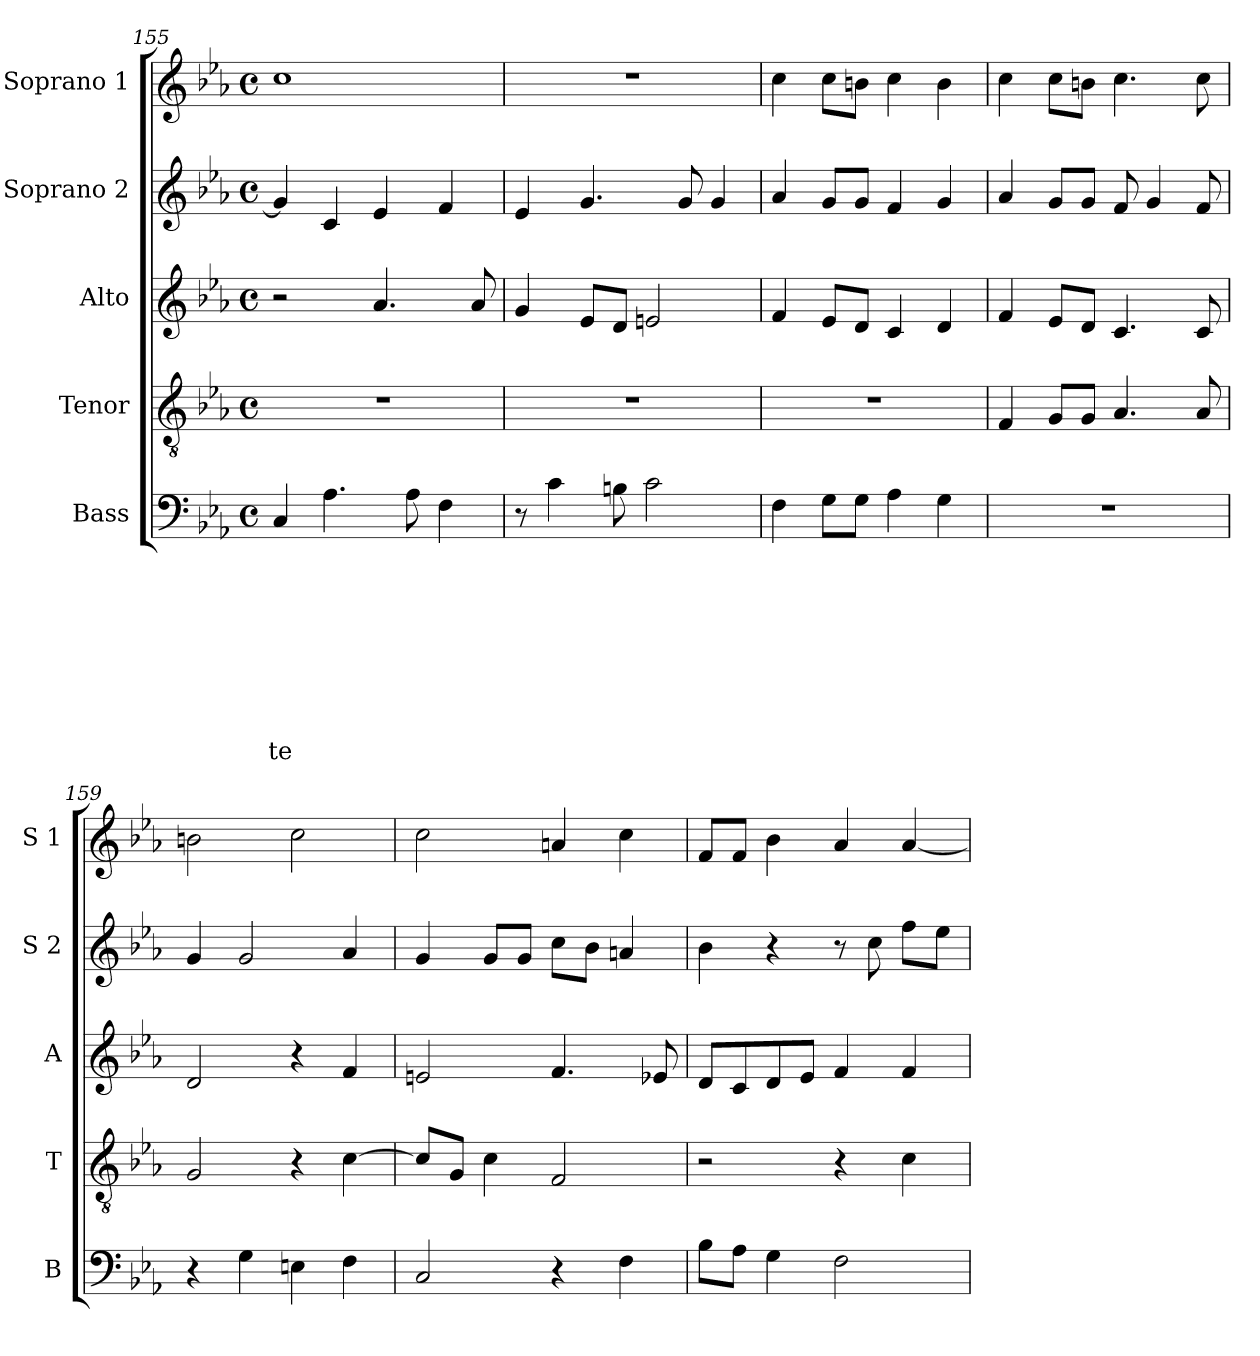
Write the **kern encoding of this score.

**kern	**text	**text	**text	**text	**text	**text	**text	**text	**text	**kern	**kern	**kern	**kern
*part5	*part5	*part5	*part5	*part5	*part5	*part5	*part5	*part5	*part5	*part4	*part3	*part2	*part1
*staff5	*staff5	*staff5	*staff5	*staff5	*staff5	*staff5	*staff5	*staff5	*staff5	*staff4	*staff3	*staff2	*staff1
*I"Bass	*	*	*	*	*	*	*	*	*	*I"Tenor	*I"Alto	*I"Soprano 2	*I"Soprano 1
*I'B	*	*	*	*	*	*	*	*	*	*I'T	*I'A	*I'S 2	*I'S 1
!!LO:LB:g=z
*clefF4	*	*	*	*	*	*	*	*	*	*clefGv2	*clefG2	*clefG2	*clefG2
*k[b-e-a-]	*	*	*	*	*	*	*	*	*	*k[b-e-a-]	*k[b-e-a-]	*k[b-e-a-]	*k[b-e-a-]
*E-:	*	*	*	*	*	*	*	*	*	*E-:	*E-:	*E-:	*E-:
*M4/4	*	*	*	*	*	*	*	*	*	*M4/4	*M4/4	*M4/4	*M4/4
*met(c)	*	*	*	*	*	*	*	*	*	*met(c)	*met(c)	*met(c)	*met(c)
=155	=155	=155	=155	=155	=155	=155	=155	=155	=155	=155	=155	=155	=155
!	!	!	!	!	!	!	!	!	!LO:LY:b	!	!	!	!
4C/	.	.	.	.	.	.	.	.	-te	1r	2r	4g/]	1cc
4.A-\	.	.	.	.	.	.	.	.	.	.	.	4c/	.
.	.	.	.	.	.	.	.	.	.	.	4.a-/	4e-/	.
8A-\	.	.	.	.	.	.	.	.	.	.	.	.	.
4F\	.	.	.	.	.	.	.	.	.	.	.	4f/	.
.	.	.	.	.	.	.	.	.	.	.	8a-/	.	.
=156	=156	=156	=156	=156	=156	=156	=156	=156	=156	=156	=156	=156	=156
8r	.	.	.	.	.	.	.	.	.	1r	4g/	4e-/	1r
4c\	.	.	.	.	.	.	.	.	.	.	.	.	.
.	.	.	.	.	.	.	.	.	.	.	8e-/L	4.g/	.
8Bn\	.	.	.	.	.	.	.	.	.	.	8d/J	.	.
2c\	.	.	.	.	.	.	.	.	.	.	2en/	.	.
.	.	.	.	.	.	.	.	.	.	.	.	8g/	.
.	.	.	.	.	.	.	.	.	.	.	.	4g/	.
=157	=157	=157	=157	=157	=157	=157	=157	=157	=157	=157	=157	=157	=157
4F\	.	.	.	.	.	.	.	.	.	1r	4f/	4a-/	4cc\
8G\L	.	.	.	.	.	.	.	.	.	.	8e-/L	8g/L	8cc\L
8G\J	.	.	.	.	.	.	.	.	.	.	8d/J	8g/J	8bn\J
4A-\	.	.	.	.	.	.	.	.	.	.	4c/	4f/	4cc\
4G\	.	.	.	.	.	.	.	.	.	.	4d/	4g/	4b\
=158	=158	=158	=158	=158	=158	=158	=158	=158	=158	=158	=158	=158	=158
1r	.	.	.	.	.	.	.	.	.	4F/	4f/	4a-/	4cc\
.	.	.	.	.	.	.	.	.	.	8G/L	8e-/L	8g/L	8cc\L
.	.	.	.	.	.	.	.	.	.	8G/J	8d/J	8g/J	8bn\J
.	.	.	.	.	.	.	.	.	.	4.A-/	4.c/	8f/	4.cc\
.	.	.	.	.	.	.	.	.	.	.	.	4g/	.
.	.	.	.	.	.	.	.	.	.	8A-/	8c/	8f/	8cc\
!!LO:LB:g=z
=159	=159	=159	=159	=159	=159	=159	=159	=159	=159	=159	=159	=159	=159
4r	.	.	.	.	.	.	.	.	.	2G/	2d/	4g/	2bn\
4G\	.	.	.	.	.	.	.	.	.	.	.	2g/	.
4En\	.	.	.	.	.	.	.	.	.	4r	4r	.	2cc\
4F\	.	.	.	.	.	.	.	.	.	[>4c\	4f/	4a-/	.
=160	=160	=160	=160	=160	=160	=160	=160	=160	=160	=160	=160	=160	=160
2C/	.	.	.	.	.	.	.	.	.	8c/L]	2en/	4g/	2cc\
.	.	.	.	.	.	.	.	.	.	8G/J	.	.	.
.	.	.	.	.	.	.	.	.	.	4c\	.	8g/L	.
.	.	.	.	.	.	.	.	.	.	.	.	8g/J	.
4r	.	.	.	.	.	.	.	.	.	2F/	4.f/	8cc\L	4an/
.	.	.	.	.	.	.	.	.	.	.	.	8b-\J	.
4F\	.	.	.	.	.	.	.	.	.	.	.	4an/	4cc\
.	.	.	.	.	.	.	.	.	.	.	8e-X/	.	.
=161	=161	=161	=161	=161	=161	=161	=161	=161	=161	=161	=161	=161	=161
8B-\L	.	.	.	.	.	.	.	.	.	2r	8d/L	4b-\	8f/L
8A-\J	.	.	.	.	.	.	.	.	.	.	8c/	.	8f/J
4G\	.	.	.	.	.	.	.	.	.	.	8d/	4r	4b-\
.	.	.	.	.	.	.	.	.	.	.	8e-/J	.	.
2F\	.	.	.	.	.	.	.	.	.	4r	4f/	8r	4a-/
.	.	.	.	.	.	.	.	.	.	.	.	8cc\	.
.	.	.	.	.	.	.	.	.	.	4c\	4f/	8ff\L	[<4a-/
.	.	.	.	.	.	.	.	.	.	.	.	8ee-\J	.
=	=	=	=	=	=	=	=	=	=	=	=	=	=
*-	*-	*-	*-	*-	*-	*-	*-	*-	*-	*-	*-	*-	*-
